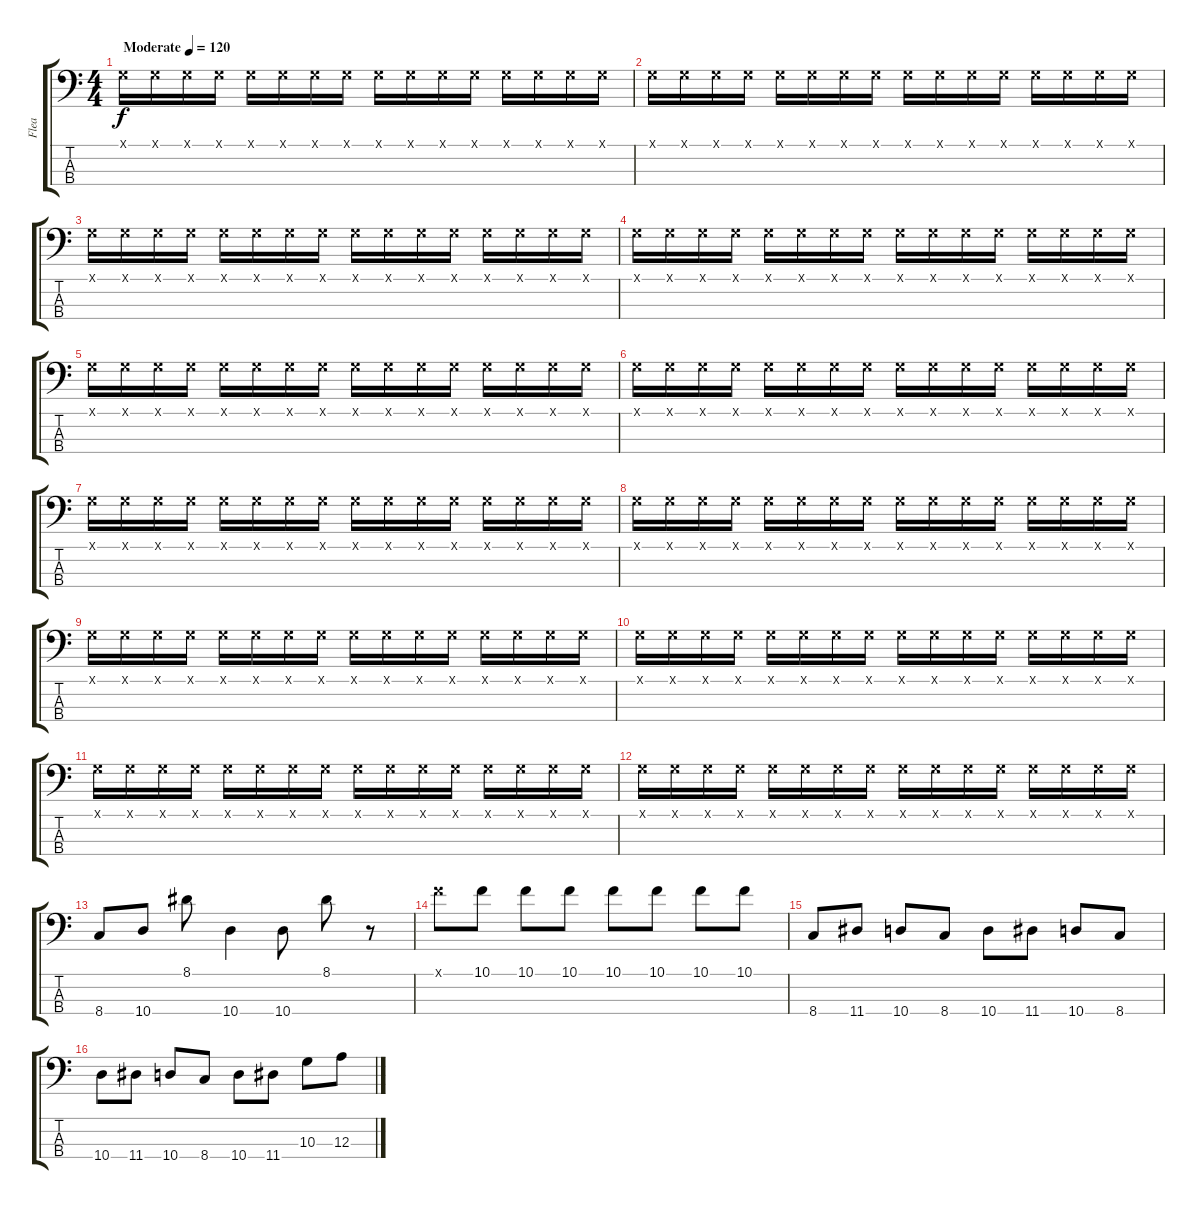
\track ("Flea" "Flea") {instrument electricbasspick}
\staff {score tabs}
\tuning (G2 D2 A1 E1) {hide}
\ts (4 4)
\tempo (120 "Moderate")
\clef f4
\ks c
0.1{x}.16{dy f instrument electricbasspick} 0.1{x}.16 0.1{x}.16 0.1{x}.16 0.1{x}.16 0.1{x}.16 0.1{x}.16 0.1{x}.16 0.1{x}.16 0.1{x}.16 0.1{x}.16 0.1{x}.16 0.1{x}.16 0.1{x}.16 0.1{x}.16 0.1{x}.16 |
0.1{x}.16 0.1{x}.16 0.1{x}.16 0.1{x}.16 0.1{x}.16 0.1{x}.16 0.1{x}.16 0.1{x}.16 0.1{x}.16 0.1{x}.16 0.1{x}.16 0.1{x}.16 0.1{x}.16 0.1{x}.16 0.1{x}.16 0.1{x}.16 |
0.1{x}.16 0.1{x}.16 0.1{x}.16 0.1{x}.16 0.1{x}.16 0.1{x}.16 0.1{x}.16 0.1{x}.16 0.1{x}.16 0.1{x}.16 0.1{x}.16 0.1{x}.16 0.1{x}.16 0.1{x}.16 0.1{x}.16 0.1{x}.16 |
0.1{x}.16 0.1{x}.16 0.1{x}.16 0.1{x}.16 0.1{x}.16 0.1{x}.16 0.1{x}.16 0.1{x}.16 0.1{x}.16 0.1{x}.16 0.1{x}.16 0.1{x}.16 0.1{x}.16 0.1{x}.16 0.1{x}.16 0.1{x}.16 |
0.1{x}.16 0.1{x}.16 0.1{x}.16 0.1{x}.16 0.1{x}.16 0.1{x}.16 0.1{x}.16 0.1{x}.16 0.1{x}.16 0.1{x}.16 0.1{x}.16 0.1{x}.16 0.1{x}.16 0.1{x}.16 0.1{x}.16 0.1{x}.16 |
0.1{x}.16 0.1{x}.16 0.1{x}.16 0.1{x}.16 0.1{x}.16 0.1{x}.16 0.1{x}.16 0.1{x}.16 0.1{x}.16 0.1{x}.16 0.1{x}.16 0.1{x}.16 0.1{x}.16 0.1{x}.16 0.1{x}.16 0.1{x}.16 |
0.1{x}.16 0.1{x}.16 0.1{x}.16 0.1{x}.16 0.1{x}.16 0.1{x}.16 0.1{x}.16 0.1{x}.16 0.1{x}.16 0.1{x}.16 0.1{x}.16 0.1{x}.16 0.1{x}.16 0.1{x}.16 0.1{x}.16 0.1{x}.16 |
0.1{x}.16 0.1{x}.16 0.1{x}.16 0.1{x}.16 0.1{x}.16 0.1{x}.16 0.1{x}.16 0.1{x}.16 0.1{x}.16 0.1{x}.16 0.1{x}.16 0.1{x}.16 0.1{x}.16 0.1{x}.16 0.1{x}.16 0.1{x}.16 |
0.1{x}.16 0.1{x}.16 0.1{x}.16 0.1{x}.16 0.1{x}.16 0.1{x}.16 0.1{x}.16 0.1{x}.16 0.1{x}.16 0.1{x}.16 0.1{x}.16 0.1{x}.16 0.1{x}.16 0.1{x}.16 0.1{x}.16 0.1{x}.16 |
0.1{x}.16 0.1{x}.16 0.1{x}.16 0.1{x}.16 0.1{x}.16 0.1{x}.16 0.1{x}.16 0.1{x}.16 0.1{x}.16 0.1{x}.16 0.1{x}.16 0.1{x}.16 0.1{x}.16 0.1{x}.16 0.1{x}.16 0.1{x}.16 |
0.1{x}.16 0.1{x}.16 0.1{x}.16 0.1{x}.16 0.1{x}.16 0.1{x}.16 0.1{x}.16 0.1{x}.16 0.1{x}.16 0.1{x}.16 0.1{x}.16 0.1{x}.16 0.1{x}.16 0.1{x}.16 0.1{x}.16 0.1{x}.16 |
0.1{x}.16 0.1{x}.16 0.1{x}.16 0.1{x}.16 0.1{x}.16 0.1{x}.16 0.1{x}.16 0.1{x}.16 0.1{x}.16 0.1{x}.16 0.1{x}.16 0.1{x}.16 0.1{x}.16 0.1{x}.16 0.1{x}.16 0.1{x}.16 |
8.4.8 10.4.8 8.1.8 10.4.4 10.4.8 8.1.8 r.8 |
10.1{x}.8 10.1.8 10.1.8 10.1.8 10.1.8 10.1.8 10.1.8 10.1.8 |
8.4.8 11.4.8 10.4.8 8.4.8 10.4.8 11.4.8 10.4.8 8.4.8 |
10.4.8 11.4.8 10.4.8 8.4.8 10.4.8 11.4.8 10.3.8 12.3.8
